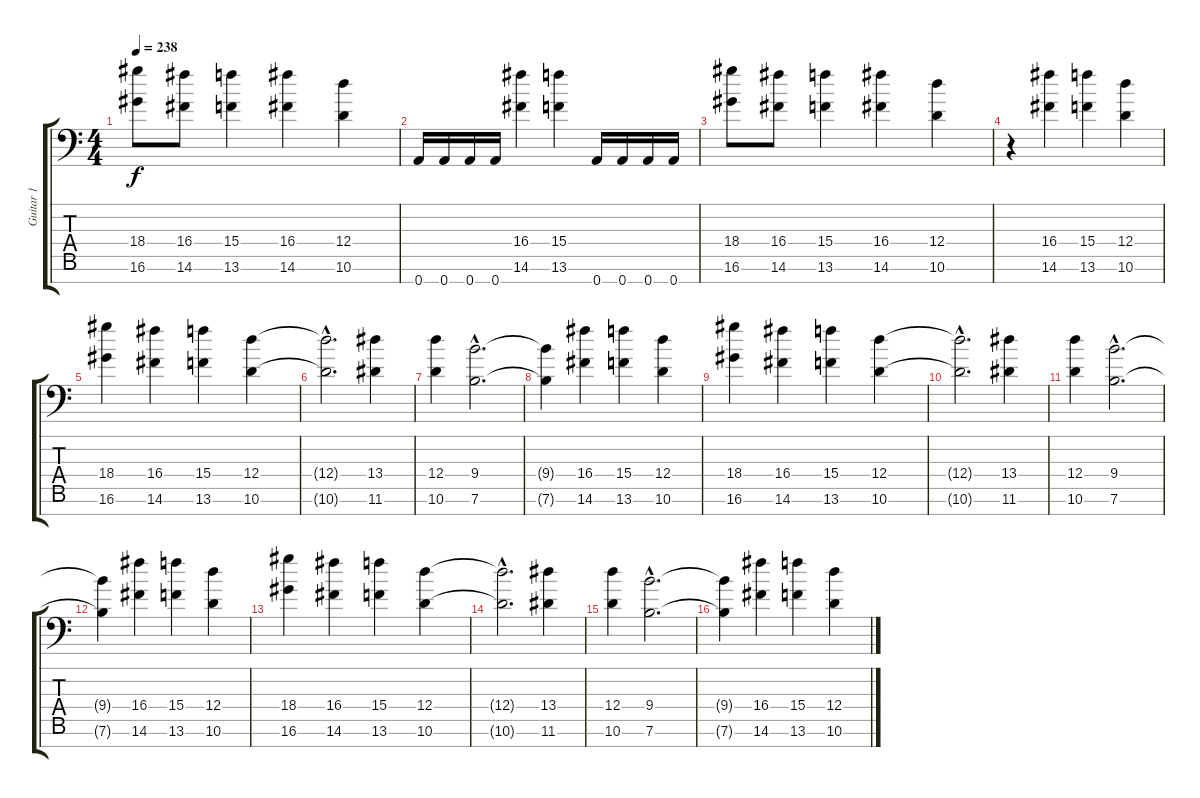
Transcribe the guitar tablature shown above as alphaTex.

\track ("Guitar 1" "Guitar 1") {instrument distortionguitar}
\staff {score tabs}
\tuning (E4 B3 Gb3 D3 A2 E2 A1) {hide}
\ts (4 4)
\tempo 238
\clef f4
\ks c
(18.4 16.6).8{dy f} (16.4 14.6).8 (15.4 13.6).4 (16.4 14.6).4 (12.4 10.6).4 |
0.7.16 0.7.16 0.7.16 0.7.16 (16.4 14.6).4 (15.4 13.6).4 0.7.16 0.7.16 0.7.16 0.7.16 |
(18.4 16.6).8 (16.4 14.6).8 (15.4 13.6).4 (16.4 14.6).4 (12.4 10.6).4 |
r.4 (16.4 14.6).4 (15.4 13.6).4 (12.4 10.6).4 |
(18.4 16.6).4 (16.4 14.6).4 (15.4 13.6).4 (12.4 10.6).4 |
(12.4{hac t} 10.6{hac t}).2{d} (13.4 11.6).4 |
(12.4 10.6).4 (9.4{hac} 7.6{hac}).2{d} |
(9.4{t} 7.6{t}).4 (16.4 14.6).4 (15.4 13.6).4 (12.4 10.6).4 |
(18.4 16.6).4 (16.4 14.6).4 (15.4 13.6).4 (12.4 10.6).4 |
(12.4{hac t} 10.6{hac t}).2{d} (13.4 11.6).4 |
(12.4 10.6).4 (9.4{hac} 7.6{hac}).2{d} |
(9.4{t} 7.6{t}).4 (16.4 14.6).4 (15.4 13.6).4 (12.4 10.6).4 |
(18.4 16.6).4 (16.4 14.6).4 (15.4 13.6).4 (12.4 10.6).4 |
(12.4{hac t} 10.6{hac t}).2{d} (13.4 11.6).4 |
(12.4 10.6).4 (9.4{hac} 7.6{hac}).2{d} |
(9.4{t} 7.6{t}).4 (16.4 14.6).4 (15.4 13.6).4 (12.4 10.6).4
